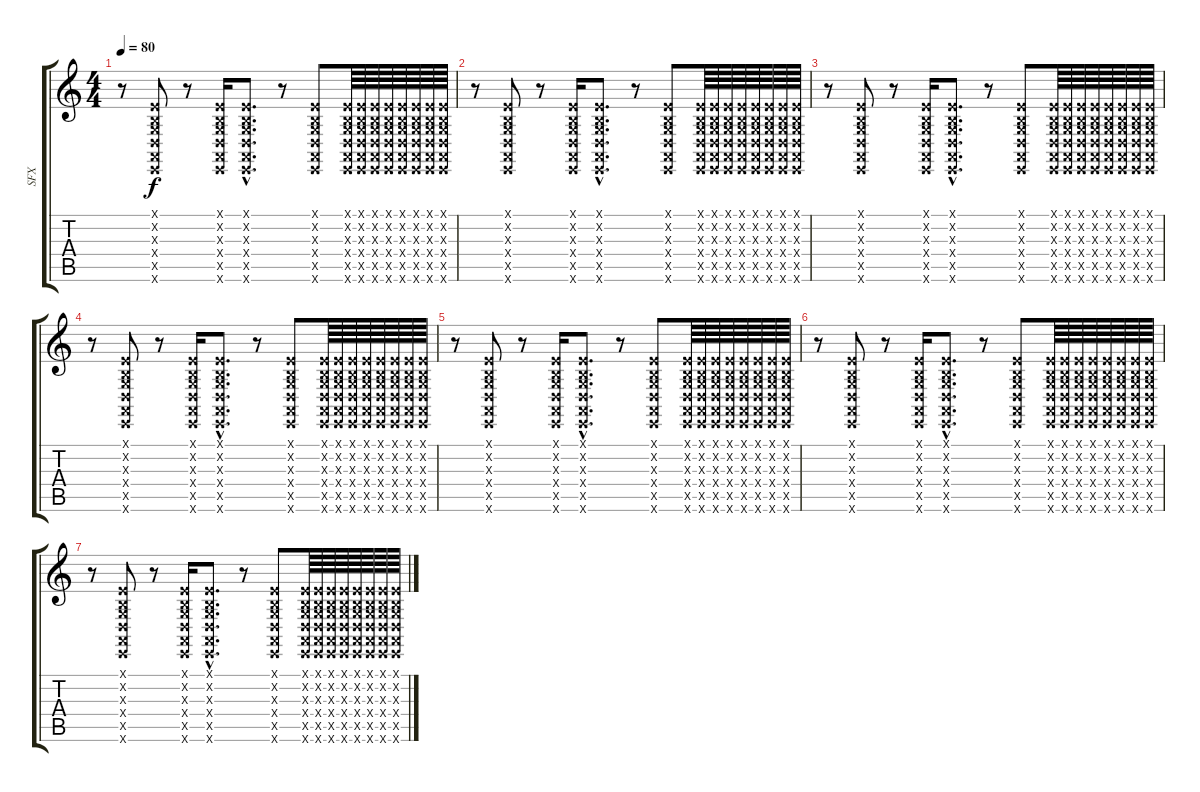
\track ("SFX" "SFX") {instrument lead2sawtooth}
\staff {score tabs}
\tuning (E4 B3 G3 D3 A2 E2) {hide}
\ts (4 4)
\tempo 80
\clef g2
\ks c
r.8{dy f} (0.1{x} 0.2{x} 0.3{x} 0.4{x} 0.5{x} 0.6{x}).8 r.8 (0.1{x} 0.2{x} 0.3{x} 0.4{x} 0.5{x} 0.6{x}).16 (0.1{hac x} 0.2{hac x} 0.3{hac x} 0.4{hac x} 0.5{hac x} 0.6{hac x}).8{d} r.8 (0.1{x} 0.2{x} 0.3{x} 0.4{x} 0.5{x} 0.6{x}).8 (0.1{x} 0.2{x} 0.3{x} 0.4{x} 0.5{x} 0.6{x}).64 (0.1{x} 0.2{x} 0.3{x} 0.4{x} 0.5{x} 0.6{x}).64 (0.1{x} 0.2{x} 0.3{x} 0.4{x} 0.5{x} 0.6{x}).64 (0.1{x} 0.2{x} 0.3{x} 0.4{x} 0.5{x} 0.6{x}).64 (0.1{x} 0.2{x} 0.3{x} 0.4{x} 0.5{x} 0.6{x}).64 (0.1{x} 0.2{x} 0.3{x} 0.4{x} 0.5{x} 0.6{x}).64 (0.1{x} 0.2{x} 0.3{x} 0.4{x} 0.5{x} 0.6{x}).64 (0.1{x} 0.2{x} 0.3{x} 0.4{x} 0.5{x} 0.6{x}).64 |
r.8 (0.1{x} 0.2{x} 0.3{x} 0.4{x} 0.5{x} 0.6{x}).8 r.8 (0.1{x} 0.2{x} 0.3{x} 0.4{x} 0.5{x} 0.6{x}).16 (0.1{hac x} 0.2{hac x} 0.3{hac x} 0.4{hac x} 0.5{hac x} 0.6{hac x}).8{d} r.8 (0.1{x} 0.2{x} 0.3{x} 0.4{x} 0.5{x} 0.6{x}).8 (0.1{x} 0.2{x} 0.3{x} 0.4{x} 0.5{x} 0.6{x}).64 (0.1{x} 0.2{x} 0.3{x} 0.4{x} 0.5{x} 0.6{x}).64 (0.1{x} 0.2{x} 0.3{x} 0.4{x} 0.5{x} 0.6{x}).64 (0.1{x} 0.2{x} 0.3{x} 0.4{x} 0.5{x} 0.6{x}).64 (0.1{x} 0.2{x} 0.3{x} 0.4{x} 0.5{x} 0.6{x}).64 (0.1{x} 0.2{x} 0.3{x} 0.4{x} 0.5{x} 0.6{x}).64 (0.1{x} 0.2{x} 0.3{x} 0.4{x} 0.5{x} 0.6{x}).64 (0.1{x} 0.2{x} 0.3{x} 0.4{x} 0.5{x} 0.6{x}).64 |
r.8 (0.1{x} 0.2{x} 0.3{x} 0.4{x} 0.5{x} 0.6{x}).8 r.8 (0.1{x} 0.2{x} 0.3{x} 0.4{x} 0.5{x} 0.6{x}).16 (0.1{hac x} 0.2{hac x} 0.3{hac x} 0.4{hac x} 0.5{hac x} 0.6{hac x}).8{d} r.8 (0.1{x} 0.2{x} 0.3{x} 0.4{x} 0.5{x} 0.6{x}).8 (0.1{x} 0.2{x} 0.3{x} 0.4{x} 0.5{x} 0.6{x}).64 (0.1{x} 0.2{x} 0.3{x} 0.4{x} 0.5{x} 0.6{x}).64 (0.1{x} 0.2{x} 0.3{x} 0.4{x} 0.5{x} 0.6{x}).64 (0.1{x} 0.2{x} 0.3{x} 0.4{x} 0.5{x} 0.6{x}).64 (0.1{x} 0.2{x} 0.3{x} 0.4{x} 0.5{x} 0.6{x}).64 (0.1{x} 0.2{x} 0.3{x} 0.4{x} 0.5{x} 0.6{x}).64 (0.1{x} 0.2{x} 0.3{x} 0.4{x} 0.5{x} 0.6{x}).64 (0.1{x} 0.2{x} 0.3{x} 0.4{x} 0.5{x} 0.6{x}).64 |
r.8 (0.1{x} 0.2{x} 0.3{x} 0.4{x} 0.5{x} 0.6{x}).8 r.8 (0.1{x} 0.2{x} 0.3{x} 0.4{x} 0.5{x} 0.6{x}).16 (0.1{hac x} 0.2{hac x} 0.3{hac x} 0.4{hac x} 0.5{hac x} 0.6{hac x}).8{d} r.8 (0.1{x} 0.2{x} 0.3{x} 0.4{x} 0.5{x} 0.6{x}).8 (0.1{x} 0.2{x} 0.3{x} 0.4{x} 0.5{x} 0.6{x}).64 (0.1{x} 0.2{x} 0.3{x} 0.4{x} 0.5{x} 0.6{x}).64 (0.1{x} 0.2{x} 0.3{x} 0.4{x} 0.5{x} 0.6{x}).64 (0.1{x} 0.2{x} 0.3{x} 0.4{x} 0.5{x} 0.6{x}).64 (0.1{x} 0.2{x} 0.3{x} 0.4{x} 0.5{x} 0.6{x}).64 (0.1{x} 0.2{x} 0.3{x} 0.4{x} 0.5{x} 0.6{x}).64 (0.1{x} 0.2{x} 0.3{x} 0.4{x} 0.5{x} 0.6{x}).64 (0.1{x} 0.2{x} 0.3{x} 0.4{x} 0.5{x} 0.6{x}).64 |
r.8 (0.1{x} 0.2{x} 0.3{x} 0.4{x} 0.5{x} 0.6{x}).8 r.8 (0.1{x} 0.2{x} 0.3{x} 0.4{x} 0.5{x} 0.6{x}).16 (0.1{hac x} 0.2{hac x} 0.3{hac x} 0.4{hac x} 0.5{hac x} 0.6{hac x}).8{d} r.8 (0.1{x} 0.2{x} 0.3{x} 0.4{x} 0.5{x} 0.6{x}).8 (0.1{x} 0.2{x} 0.3{x} 0.4{x} 0.5{x} 0.6{x}).64 (0.1{x} 0.2{x} 0.3{x} 0.4{x} 0.5{x} 0.6{x}).64 (0.1{x} 0.2{x} 0.3{x} 0.4{x} 0.5{x} 0.6{x}).64 (0.1{x} 0.2{x} 0.3{x} 0.4{x} 0.5{x} 0.6{x}).64 (0.1{x} 0.2{x} 0.3{x} 0.4{x} 0.5{x} 0.6{x}).64 (0.1{x} 0.2{x} 0.3{x} 0.4{x} 0.5{x} 0.6{x}).64 (0.1{x} 0.2{x} 0.3{x} 0.4{x} 0.5{x} 0.6{x}).64 (0.1{x} 0.2{x} 0.3{x} 0.4{x} 0.5{x} 0.6{x}).64 |
r.8 (0.1{x} 0.2{x} 0.3{x} 0.4{x} 0.5{x} 0.6{x}).8 r.8 (0.1{x} 0.2{x} 0.3{x} 0.4{x} 0.5{x} 0.6{x}).16 (0.1{hac x} 0.2{hac x} 0.3{hac x} 0.4{hac x} 0.5{hac x} 0.6{hac x}).8{d} r.8 (0.1{x} 0.2{x} 0.3{x} 0.4{x} 0.5{x} 0.6{x}).8 (0.1{x} 0.2{x} 0.3{x} 0.4{x} 0.5{x} 0.6{x}).64 (0.1{x} 0.2{x} 0.3{x} 0.4{x} 0.5{x} 0.6{x}).64 (0.1{x} 0.2{x} 0.3{x} 0.4{x} 0.5{x} 0.6{x}).64 (0.1{x} 0.2{x} 0.3{x} 0.4{x} 0.5{x} 0.6{x}).64 (0.1{x} 0.2{x} 0.3{x} 0.4{x} 0.5{x} 0.6{x}).64 (0.1{x} 0.2{x} 0.3{x} 0.4{x} 0.5{x} 0.6{x}).64 (0.1{x} 0.2{x} 0.3{x} 0.4{x} 0.5{x} 0.6{x}).64 (0.1{x} 0.2{x} 0.3{x} 0.4{x} 0.5{x} 0.6{x}).64 |
r.8 (0.1{x} 0.2{x} 0.3{x} 0.4{x} 0.5{x} 0.6{x}).8 r.8 (0.1{x} 0.2{x} 0.3{x} 0.4{x} 0.5{x} 0.6{x}).16 (0.1{hac x} 0.2{hac x} 0.3{hac x} 0.4{hac x} 0.5{hac x} 0.6{hac x}).8{d} r.8 (0.1{x} 0.2{x} 0.3{x} 0.4{x} 0.5{x} 0.6{x}).8 (0.1{x} 0.2{x} 0.3{x} 0.4{x} 0.5{x} 0.6{x}).64 (0.1{x} 0.2{x} 0.3{x} 0.4{x} 0.5{x} 0.6{x}).64 (0.1{x} 0.2{x} 0.3{x} 0.4{x} 0.5{x} 0.6{x}).64 (0.1{x} 0.2{x} 0.3{x} 0.4{x} 0.5{x} 0.6{x}).64 (0.1{x} 0.2{x} 0.3{x} 0.4{x} 0.5{x} 0.6{x}).64 (0.1{x} 0.2{x} 0.3{x} 0.4{x} 0.5{x} 0.6{x}).64 (0.1{x} 0.2{x} 0.3{x} 0.4{x} 0.5{x} 0.6{x}).64 (0.1{x} 0.2{x} 0.3{x} 0.4{x} 0.5{x} 0.6{x}).64
